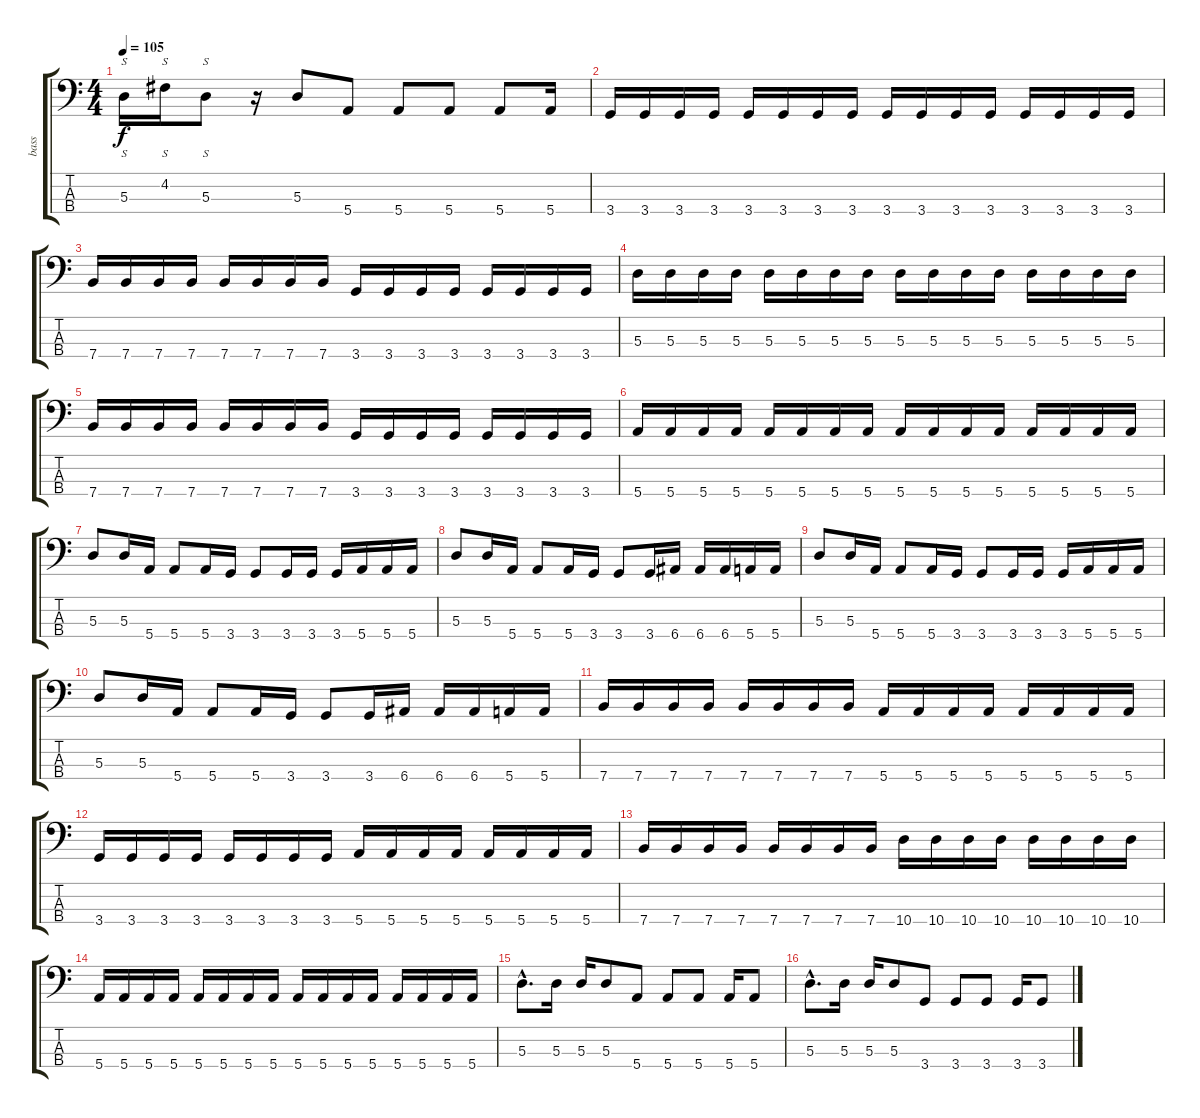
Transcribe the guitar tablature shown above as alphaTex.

\track ("bass" "bass") {instrument acousticguitarnylon}
\staff {score tabs}
\tuning (G2 D2 A1 E1) {hide}
\ts (4 4)
\tempo 105
\clef f4
\ks c
5.3.16{s dy f} 4.2.16{s} 5.3.8{s} r.16 5.3.8 5.4.8 5.4.8 5.4.8 5.4.8 5.4.16 |
3.4.16 3.4.16 3.4.16 3.4.16 3.4.16 3.4.16 3.4.16 3.4.16 3.4.16 3.4.16 3.4.16 3.4.16 3.4.16 3.4.16 3.4.16 3.4.16 |
7.4.16 7.4.16 7.4.16 7.4.16 7.4.16 7.4.16 7.4.16 7.4.16 3.4.16 3.4.16 3.4.16 3.4.16 3.4.16 3.4.16 3.4.16 3.4.16 |
5.3.16 5.3.16 5.3.16 5.3.16 5.3.16 5.3.16 5.3.16 5.3.16 5.3.16 5.3.16 5.3.16 5.3.16 5.3.16 5.3.16 5.3.16 5.3.16 |
7.4.16 7.4.16 7.4.16 7.4.16 7.4.16 7.4.16 7.4.16 7.4.16 3.4.16 3.4.16 3.4.16 3.4.16 3.4.16 3.4.16 3.4.16 3.4.16 |
5.4.16 5.4.16 5.4.16 5.4.16 5.4.16 5.4.16 5.4.16 5.4.16 5.4.16 5.4.16 5.4.16 5.4.16 5.4.16 5.4.16 5.4.16 5.4.16 |
5.3.8 5.3.16 5.4.16 5.4.8 5.4.16 3.4.16 3.4.8 3.4.16 3.4.16 3.4.16 5.4.16 5.4.16 5.4.16 |
5.3.8 5.3.16 5.4.16 5.4.8 5.4.16 3.4.16 3.4.8 3.4.16 6.4.16 6.4.16 6.4.16 5.4.16 5.4.16 |
5.3.8 5.3.16 5.4.16 5.4.8 5.4.16 3.4.16 3.4.8 3.4.16 3.4.16 3.4.16 5.4.16 5.4.16 5.4.16 |
5.3.8 5.3.16 5.4.16 5.4.8 5.4.16 3.4.16 3.4.8 3.4.16 6.4.16 6.4.16 6.4.16 5.4.16 5.4.16 |
7.4.16{volume 16} 7.4.16 7.4.16 7.4.16 7.4.16 7.4.16 7.4.16 7.4.16 5.4.16 5.4.16 5.4.16 5.4.16 5.4.16 5.4.16 5.4.16 5.4.16 |
3.4.16{volume 16} 3.4.16 3.4.16 3.4.16 3.4.16 3.4.16 3.4.16 3.4.16 5.4.16 5.4.16 5.4.16 5.4.16 5.4.16 5.4.16 5.4.16 5.4.16 |
7.4.16{volume 16} 7.4.16 7.4.16 7.4.16 7.4.16 7.4.16 7.4.16 7.4.16 10.4.16 10.4.16 10.4.16 10.4.16 10.4.16 10.4.16 10.4.16 10.4.16 |
5.4.16{volume 16} 5.4.16 5.4.16 5.4.16 5.4.16 5.4.16 5.4.16 5.4.16 5.4.16 5.4.16 5.4.16 5.4.16 5.4.16 5.4.16 5.4.16 5.4.16 |
5.3{hac}.8{d} 5.3.16 5.3.16 5.3.8 5.4.8 5.4.8 5.4.8 5.4.16 5.4.8 |
5.3{hac}.8{d} 5.3.16 5.3.16 5.3.8 3.4.8 3.4.8 3.4.8 3.4.16 3.4.8
